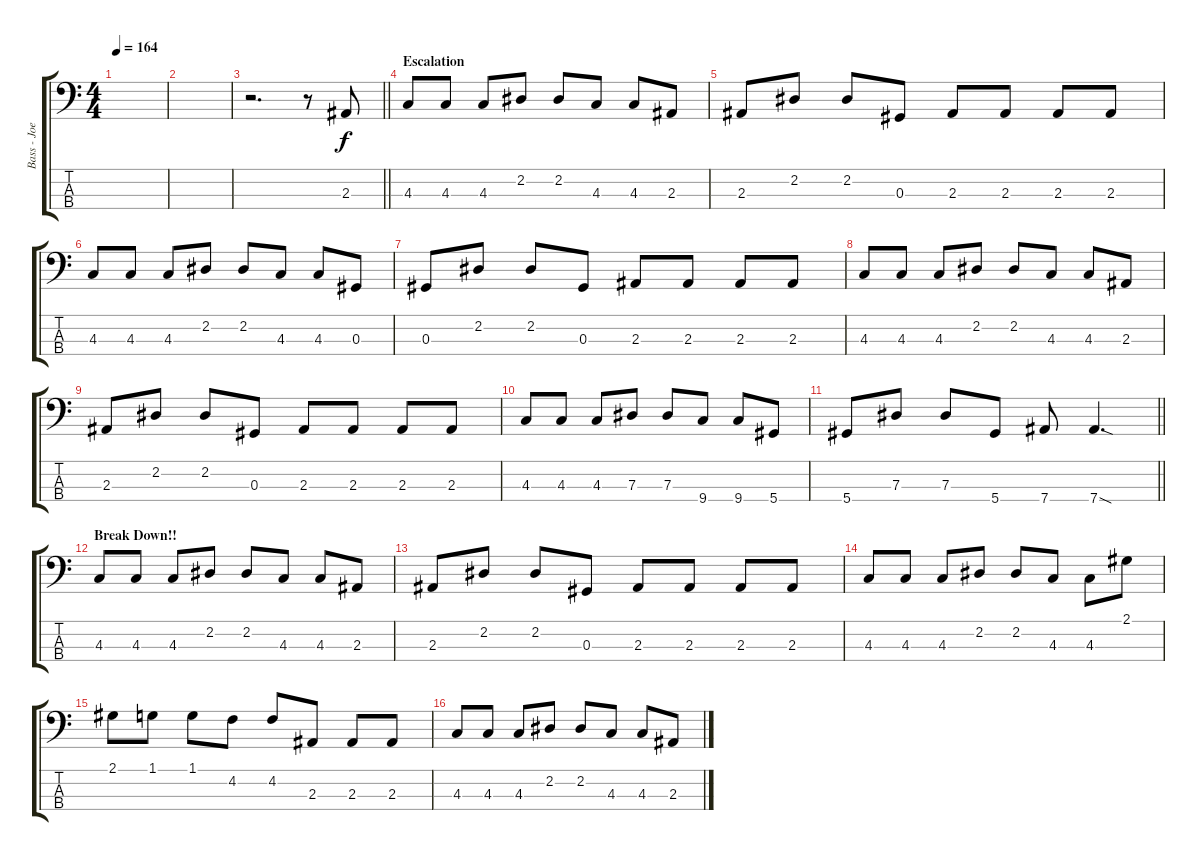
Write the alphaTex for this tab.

\track ("Bass - Joe Saucedo" "Bass - Joe") {instrument electricbassfinger}
\staff {score tabs}
\tuning (Gb2 Db2 Ab1 Eb1) {hide}
\ts (4 4)
\tempo 164
\clef f4
\ks c
|
|
\barLineRight lightlight
r.2{d} r.8 2.3.8 |
\section ("" "Escalation")
4.3.8 4.3.8 4.3.8 2.2.8 2.2.8 4.3.8 4.3.8 2.3.8 |
2.3.8 2.2.8 2.2.8 0.3.8 2.3.8 2.3.8 2.3.8 2.3.8 |
4.3.8 4.3.8 4.3.8 2.2.8 2.2.8 4.3.8 4.3.8 0.3.8 |
0.3.8 2.2.8 2.2.8 0.3.8 2.3.8 2.3.8 2.3.8 2.3.8 |
4.3.8 4.3.8 4.3.8 2.2.8 2.2.8 4.3.8 4.3.8 2.3.8 |
2.3.8 2.2.8 2.2.8 0.3.8 2.3.8 2.3.8 2.3.8 2.3.8 |
4.3.8 4.3.8 4.3.8 7.3.8 7.3.8 9.4.8 9.4.8 5.4.8 |
\barLineRight lightlight
5.4.8 7.3.8 7.3.8 5.4.8 7.4.8 7.4{sod}.4{d} |
\section ("" "Break Down!!")
4.3.8 4.3.8 4.3.8 2.2.8 2.2.8 4.3.8 4.3.8 2.3.8 |
2.3.8 2.2.8 2.2.8 0.3.8 2.3.8 2.3.8 2.3.8 2.3.8 |
4.3.8 4.3.8 4.3.8 2.2.8 2.2.8 4.3.8 4.3.8 2.1.8 |
2.1.8 1.1.8 1.1.8 4.2.8 4.2.8 2.3.8 2.3.8 2.3.8 |
4.3.8 4.3.8 4.3.8 2.2.8 2.2.8 4.3.8 4.3.8 2.3.8
